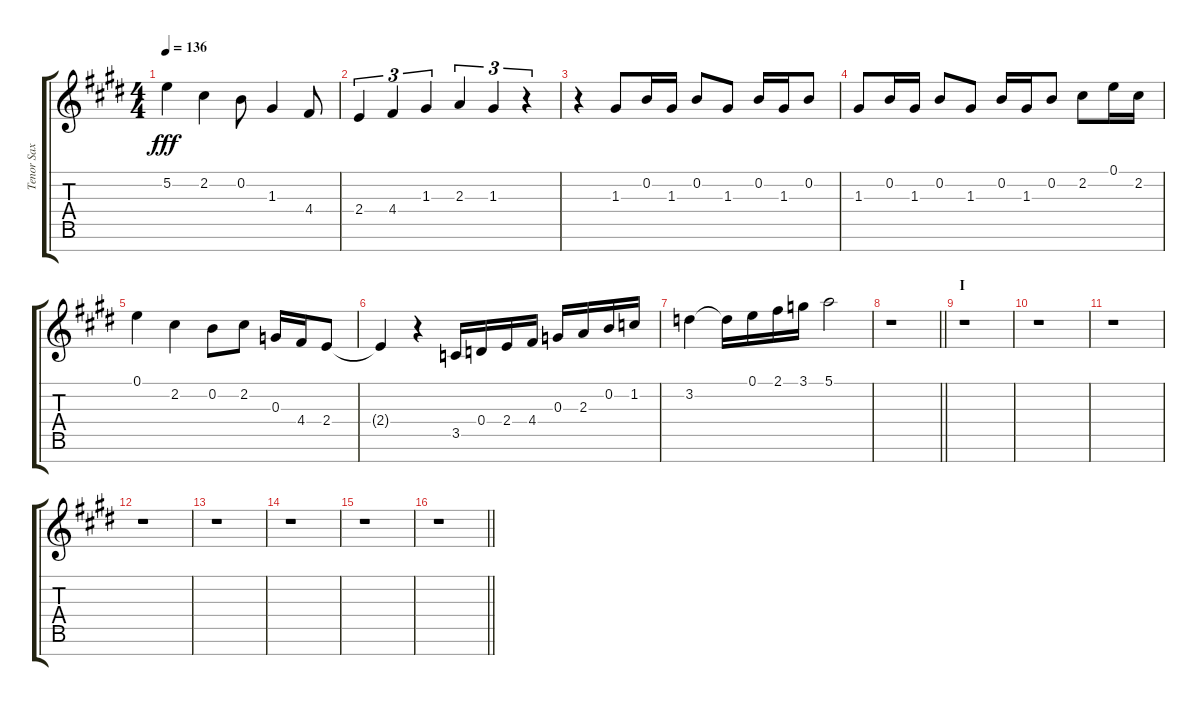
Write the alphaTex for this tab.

\track ("Tenor Sax" "Tenor Sax") {instrument tenorsax}
\staff {score tabs}
\tuning (E5 B4 G4 D4 A3 E3 B2) {hide}
\ts (4 4)
\tempo 136
\clef g2
\ks e
5.2{t}.4{dy fff} 2.2.4 0.2.8 1.3.4 4.4.8 |
2.4.4{tu (3 2)} 4.4.4{tu (3 2)} 1.3.4{tu (3 2)} 2.3.4{tu (3 2)} 1.3.4{tu (3 2)} r.4{tu (3 2)} |
r.4 1.3.8 0.2.16 1.3.16 0.2.8 1.3.8 0.2.16 1.3.16 0.2.8 |
1.3.8 0.2.16 1.3.16 0.2.8 1.3.8 0.2.16 1.3.16 0.2.8 2.2.8 0.1.16 2.2.16 |
0.1.4 2.2.4 0.2.8 2.2.8 0.3.16 4.4.16 2.4.8 |
2.4{t}.4 r.4 3.5.16 0.4.16 2.4.16 4.4.16 0.3.16 2.3.16 0.2.16 1.2.16 |
3.2.4 3.2{t}.16 0.1.16 2.1.16 3.1.16 5.1.2 |
\barLineRight lightlight
r.1 |
\section ("" "I")
r.1 |
r.1 |
r.1 |
r.1 |
r.1 |
r.1 |
r.1 |
\barLineRight lightlight
r.1
